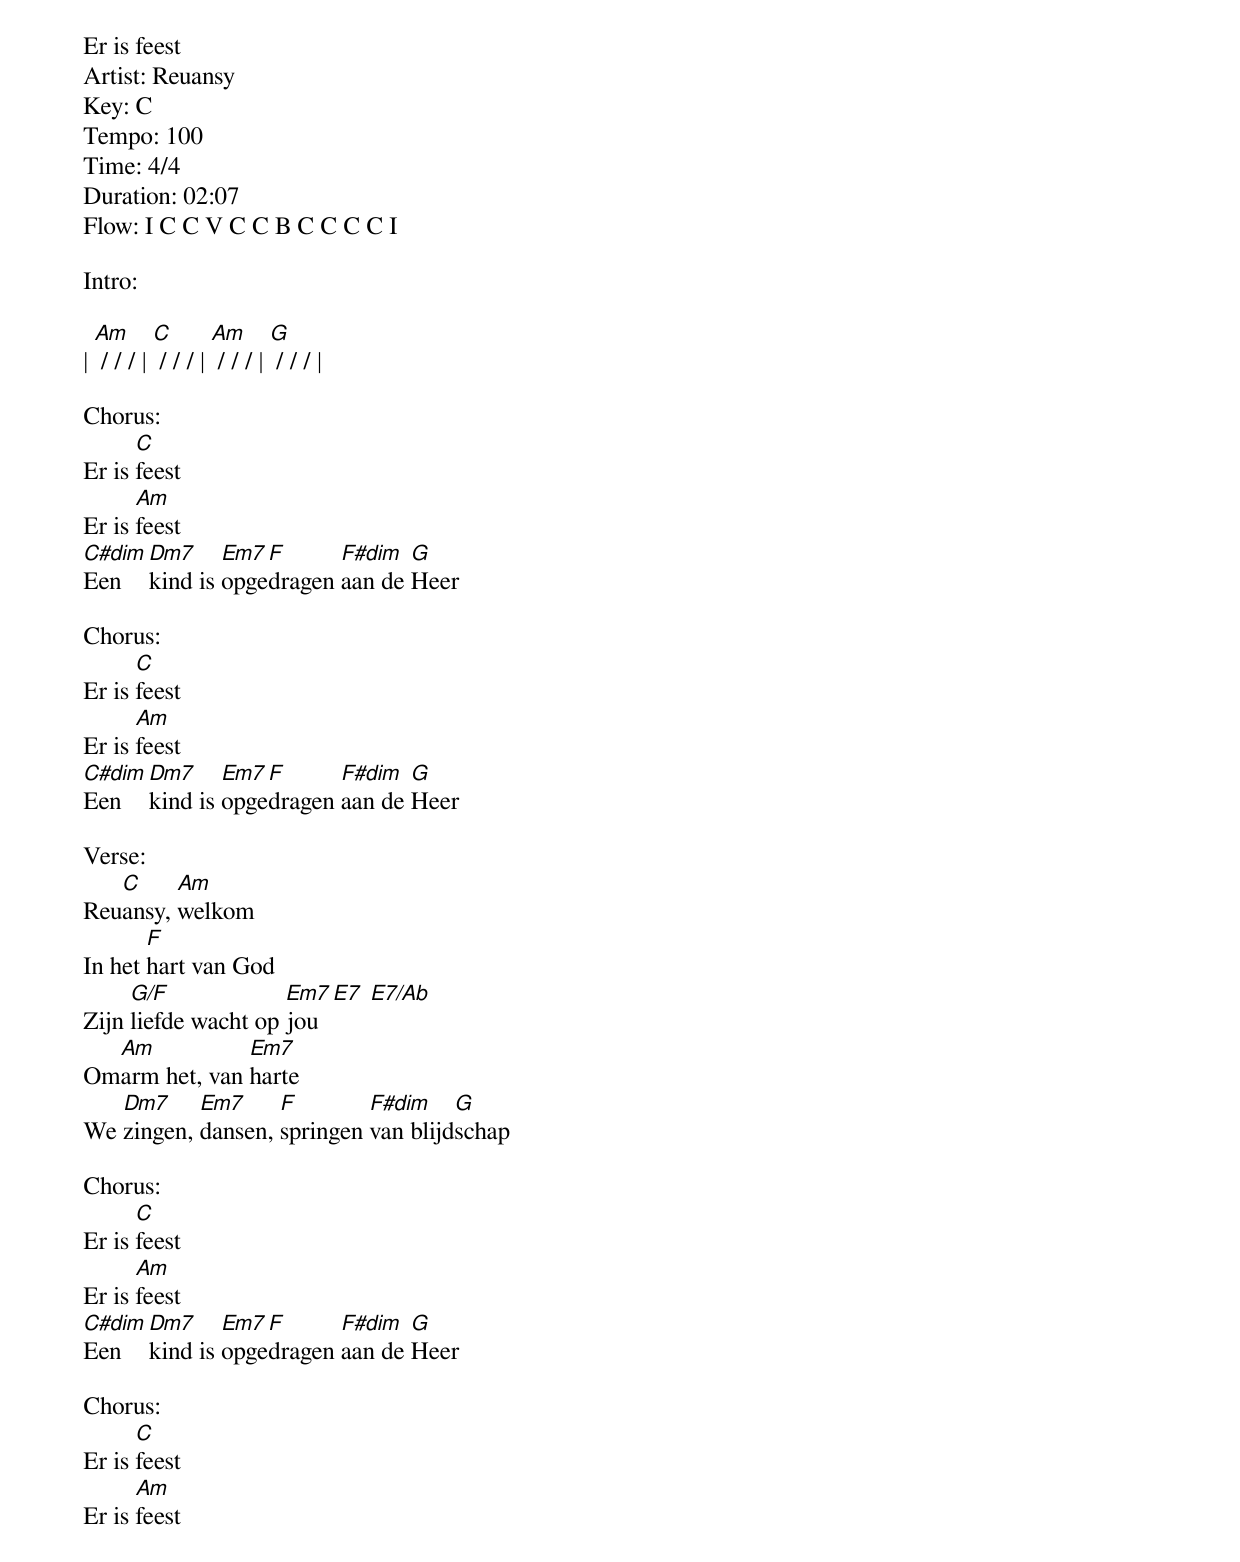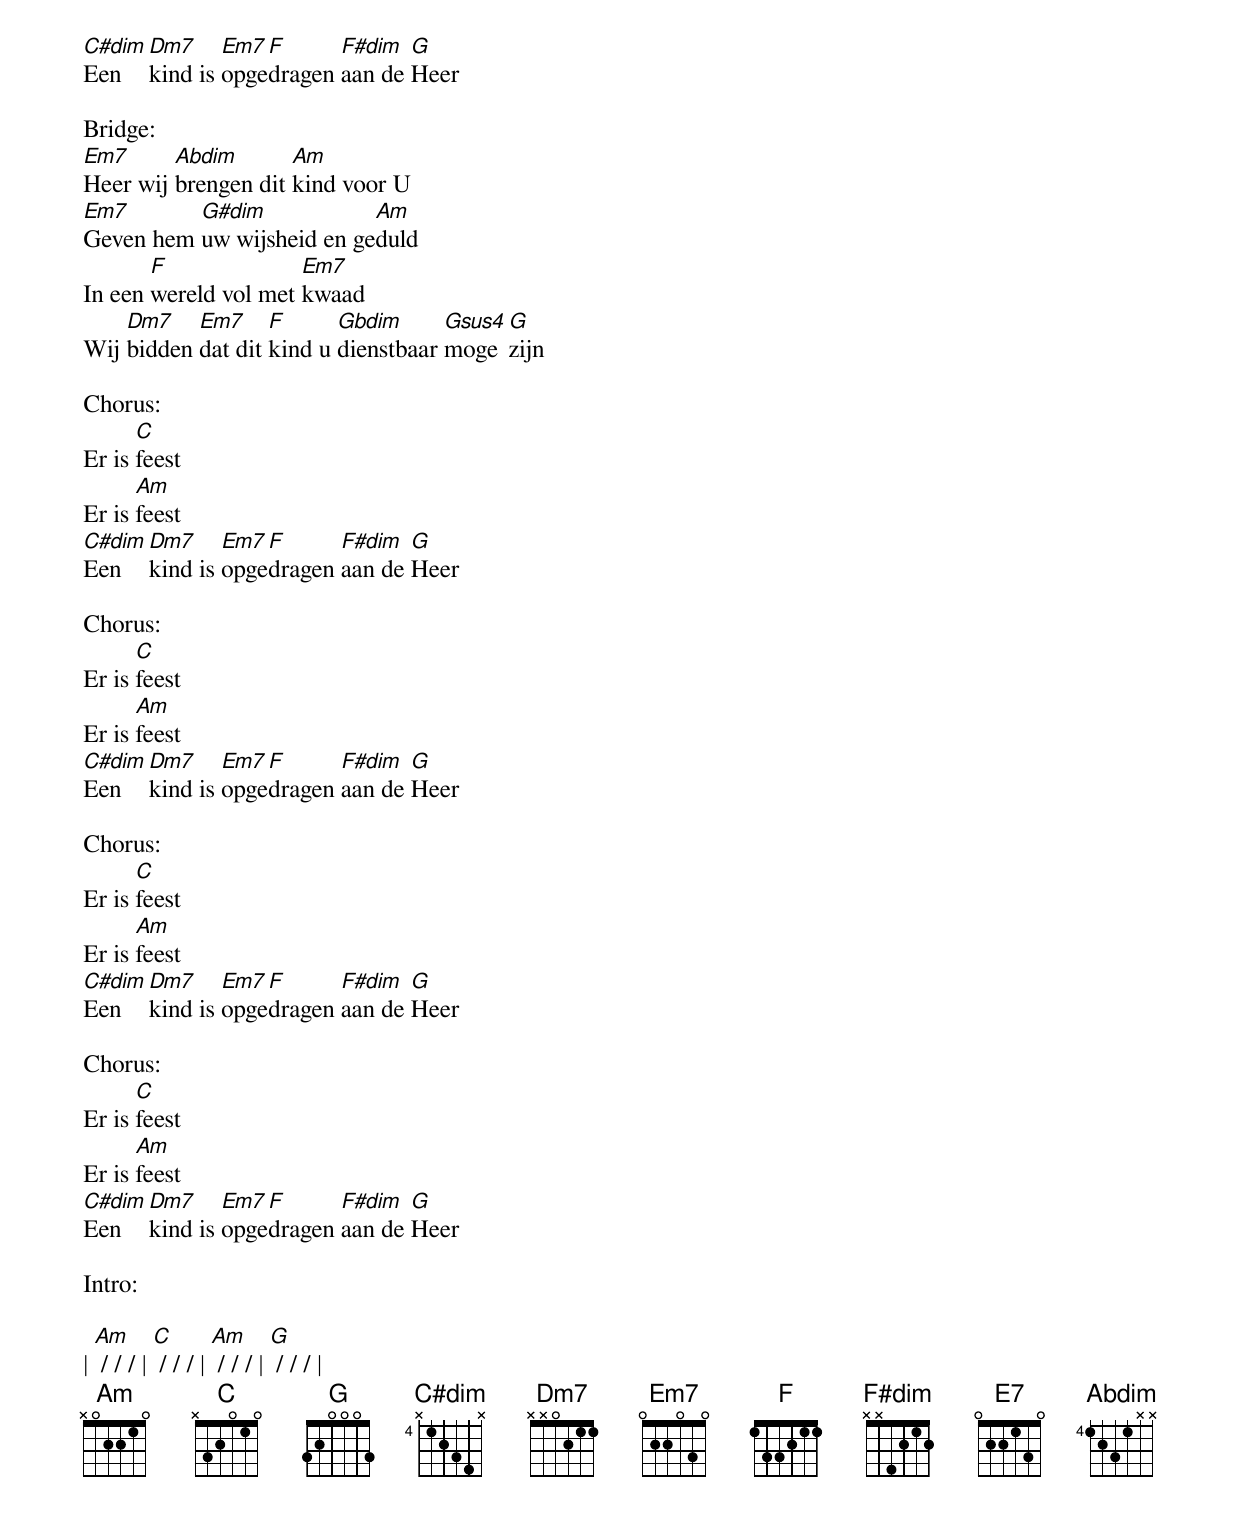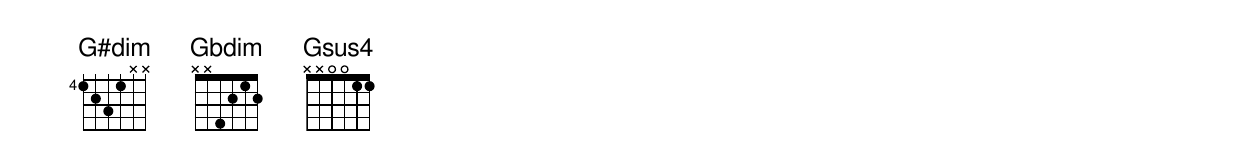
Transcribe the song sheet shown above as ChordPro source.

Er is feest
Artist: Reuansy
Key: C
Tempo: 100
Time: 4/4
Duration: 02:07
Flow: I C C V C C B C C C C I

Intro:

| [Am] / / / | [C] / / / | [Am] / / / | [G] / / / |

Chorus:
Er is [C]feest
Er is [Am]feest
[C#dim]Een [Dm7]kind is [Em7]opge[F]dragen [F#dim]aan de [G]Heer

Chorus:
Er is [C]feest
Er is [Am]feest
[C#dim]Een [Dm7]kind is [Em7]opge[F]dragen [F#dim]aan de [G]Heer

Verse:
Reu[C]ansy, [Am]welkom
In het [F]hart van God
Zijn [G/F]liefde wacht op [Em7]jou [E7] [E7/Ab]
Om[Am]arm het, van [Em7]harte
We [Dm7]zingen, [Em7]dansen, [F]springen [F#dim]van blijd[G]schap

Chorus:
Er is [C]feest
Er is [Am]feest
[C#dim]Een [Dm7]kind is [Em7]opge[F]dragen [F#dim]aan de [G]Heer

Chorus:
Er is [C]feest
Er is [Am]feest
[C#dim]Een [Dm7]kind is [Em7]opge[F]dragen [F#dim]aan de [G]Heer

Bridge:
[Em7]Heer wij [Abdim]brengen dit [Am]kind voor U
[Em7]Geven hem [G#dim]uw wijsheid en ge[Am]duld
In een [F]wereld vol met [Em7]kwaad
Wij [Dm7]bidden [Em7]dat dit [F]kind u [Gbdim]dienstbaar [Gsus4]moge [G]zijn

Chorus:
Er is [C]feest
Er is [Am]feest
[C#dim]Een [Dm7]kind is [Em7]opge[F]dragen [F#dim]aan de [G]Heer

Chorus:
Er is [C]feest
Er is [Am]feest
[C#dim]Een [Dm7]kind is [Em7]opge[F]dragen [F#dim]aan de [G]Heer

Chorus:
Er is [C]feest
Er is [Am]feest
[C#dim]Een [Dm7]kind is [Em7]opge[F]dragen [F#dim]aan de [G]Heer

Chorus:
Er is [C]feest
Er is [Am]feest
[C#dim]Een [Dm7]kind is [Em7]opge[F]dragen [F#dim]aan de [G]Heer

Intro:

| [Am] / / / | [C] / / / | [Am] / / / | [G] / / / |
